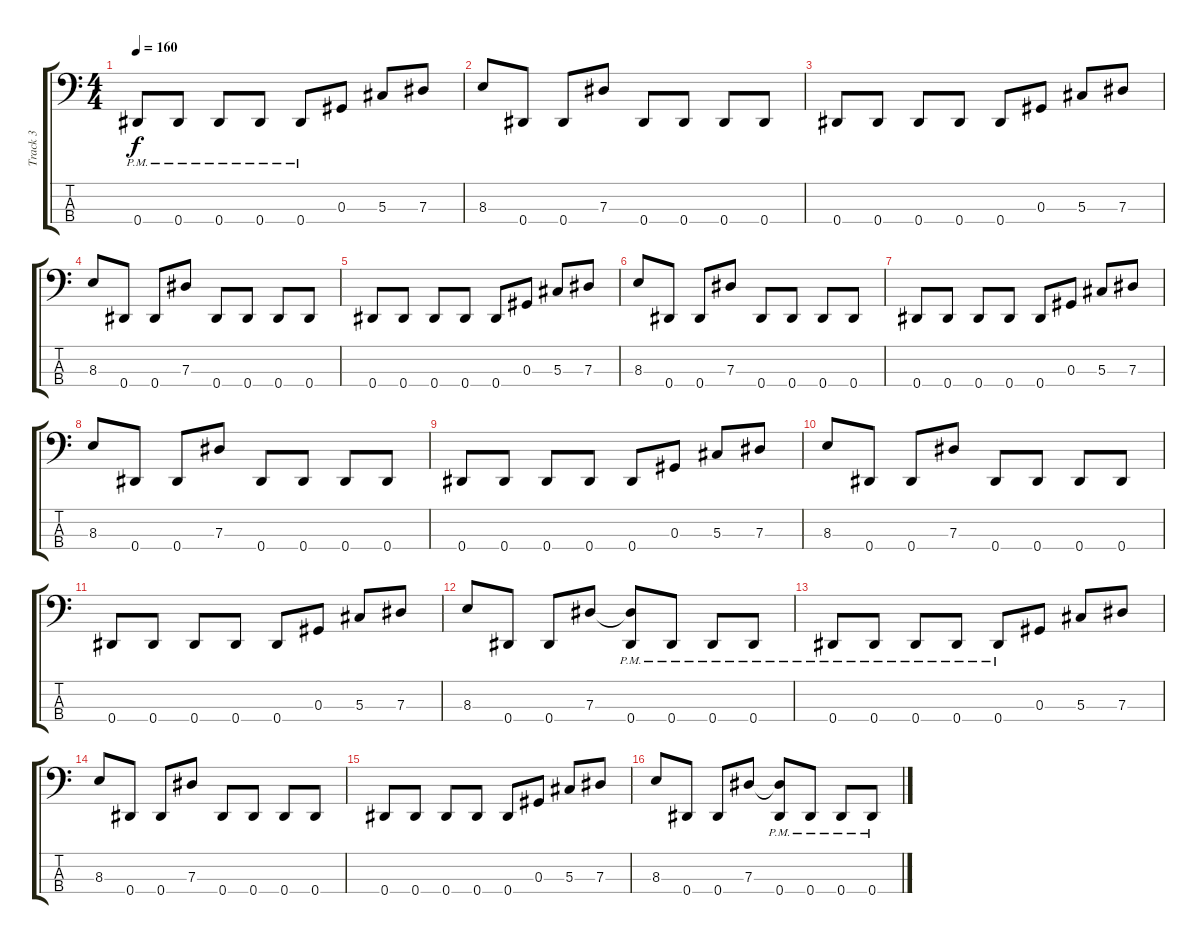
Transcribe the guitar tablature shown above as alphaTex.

\track ("Track 3" "Track 3") {instrument electricbasspick}
\staff {score tabs}
\tuning (Gb2 Db2 Ab1 Eb1) {hide}
\ts (4 4)
\tempo 160
\clef f4
\ks c
0.4{pm}.8{dy f} 0.4{pm}.8 0.4{pm}.8 0.4{pm}.8 0.4{pm}.8 0.3.8 5.3.8 7.3.8 |
8.3.8 0.4.8 0.4.8 7.3.8 0.4.8 0.4.8 0.4.8 0.4.8 |
0.4.8 0.4.8 0.4.8 0.4.8 0.4.8 0.3.8 5.3.8 7.3.8 |
8.3.8 0.4.8 0.4.8 7.3.8 0.4.8 0.4.8 0.4.8 0.4.8 |
0.4.8 0.4.8 0.4.8 0.4.8 0.4.8 0.3.8 5.3.8 7.3.8 |
8.3.8 0.4.8 0.4.8 7.3.8 0.4.8 0.4.8 0.4.8 0.4.8 |
0.4.8 0.4.8 0.4.8 0.4.8 0.4.8 0.3.8 5.3.8 7.3.8 |
8.3.8 0.4.8 0.4.8 7.3.8 0.4.8 0.4.8 0.4.8 0.4.8 |
0.4.8 0.4.8 0.4.8 0.4.8 0.4.8 0.3.8 5.3.8 7.3.8 |
8.3.8 0.4.8 0.4.8 7.3.8 0.4.8 0.4.8 0.4.8 0.4.8 |
0.4.8 0.4.8 0.4.8 0.4.8 0.4.8 0.3.8 5.3.8 7.3.8 |
8.3.8 0.4.8 0.4.8 7.3.8 (7.3{t} 0.4{pm}).8 0.4{pm}.8 0.4{pm}.8 0.4{pm}.8 |
0.4{pm}.8 0.4{pm}.8 0.4{pm}.8 0.4{pm}.8 0.4{pm}.8 0.3.8 5.3.8 7.3.8 |
8.3.8 0.4.8 0.4.8 7.3.8 0.4.8 0.4.8 0.4.8 0.4.8 |
0.4.8 0.4.8 0.4.8 0.4.8 0.4.8 0.3.8 5.3.8 7.3.8 |
8.3.8 0.4.8 0.4.8 7.3.8 (7.3{t} 0.4{pm}).8 0.4{pm}.8 0.4{pm}.8 0.4{pm}.8
